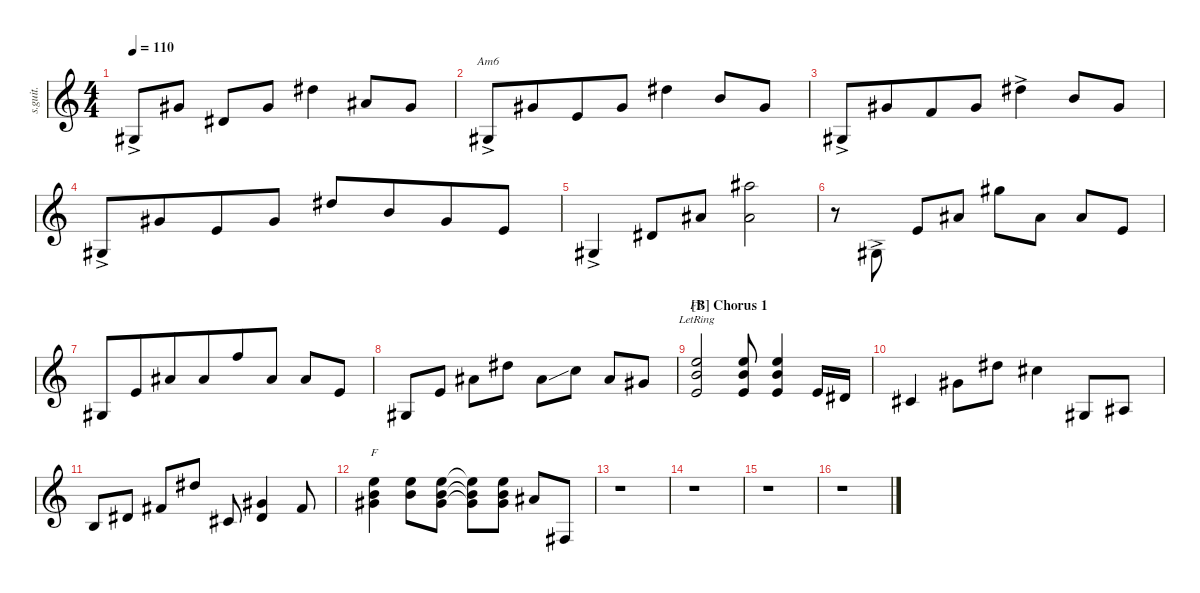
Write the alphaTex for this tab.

\defaultSystemsLayout 4
\hideDynamics
\bracketExtendMode nobrackets
\otherSystemsTrackNameOrientation horizontal
\track ("Steel Guitar" "s.guit.") {instrument acousticguitarsteel}
\staff {score}
\tuning (Eb4 Bb3 Gb3 Db3 Ab2 Eb2)
\chord ("Am6" x x x x 0 x) {showdiagram false showfingering false}
\chord ("F5" x x 10 10 8 x) {firstfret 8 showdiagram false showfingering false}
\chord ("F" 1 1 2 x x x) {showdiagram false showfingering false barre 1}
\ts (4 4)
\tempo 110
\clef g2
\ks aminor
0.5{ac acc #}.8{dy mf beam Up} 2.3{acc #}.8{beam Up} 2.4{acc #}.8{beam Up} 2.3{acc #}.8{beam Up} 0.1{acc #}.4{beam Down} 0.2{acc #}.8{beam Up} 2.3{acc #}.8{beam Up} |
0.5{ac acc #}.8{ch "Am6" beam Up beam merge} 2.3{acc #}.8{beam Up beam merge} 3.4.8{beam Up beam merge} 2.3{acc #}.8{beam Up} 0.1{acc #}.4{beam Down} 1.2.8{beam Up} 2.3{acc #}.8{beam Up} |
0.5{ac acc #}.8{beam Up beam merge} 2.3{acc #}.8{beam Up beam merge} 4.4.8{beam Up beam merge} 2.3{acc #}.8{beam Up} 0.1{ac acc #}.4{beam Down} 1.2.8{beam Up} 2.3{acc #}.8{beam Up} |
0.5{ac acc #}.8{beam Up beam merge} 2.3{acc #}.8{beam Up beam merge} 3.4.8{beam Up beam merge} 2.3{acc #}.8{beam Up} 0.1{acc #}.8{beam Up beam merge} 1.2.8{beam Up beam merge} 2.3{acc #}.8{beam Up beam merge} 3.4.8{beam Up} |
0.5{ac acc #}.4{beam Up} 2.4{acc #}.8{beam Up} 4.3{acc #}.8{beam Up} (7.1{acc #} 0.2{acc #}).2{beam Down} |
r.8{beam Down} 0.5{ac acc #}.8{beam Up} 3.4.8{beam Up} 4.3{acc #}.8{beam Up} 5.1{acc #}.8{beam Down} 0.2{acc #}.8{beam Down} 4.3{acc #}.8{beam Up} 3.4.8{beam Up} |
0.5{acc #}.8{beam Up beam merge} 3.4.8{beam Up beam merge} 4.3{acc #}.8{beam Up} 0.2{acc #}.8{beam Up beam merge} 2.1.8{beam Up beam merge} 0.2{acc #}.8{beam Up} 4.3{acc #}.8{beam Up} 3.4.8{beam Up} |
0.5{acc #}.8{beam Up} 3.4.8{beam Up} 4.3{acc #}.8{beam Down} 0.1{acc #}.8{beam Down} 4.3{ss acc #}.8{beam Down} 6.3.8{beam Down} 4.3{acc #}.8{beam Up} 2.3{acc #}.8{beam Up} |
\section ("B" "Chorus 1")
(8.5{lr} 10.4{lr} 10.3{lr}).2{ch "F5" beam Up} (8.5 10.4 10.3).8{beam Up} (8.5 10.4 10.3).4{beam Up} 8.5.16{beam Up} 7.5{acc #}.16{beam Up} |
0.4{acc #}.4{beam Up} 2.3{acc #}.8{beam Down} 0.1{acc #}.8{beam Down} 3.2{acc #}.4{beam Down} 0.5{acc #}.8{beam Up} 2.5{acc #}.8{beam Up} |
3.5.8{dy f beam Up} 2.4{acc #}.8{beam Up} 0.3{acc #}.8{beam Up} 0.1{acc #}.8{beam Up} 0.4{acc #}.8{beam Up} (2.4{acc #} 2.3{acc #}).4{beam Up} 0.3{acc #}.8{beam Up} |
(1.1 1.2 2.3{acc #}).4{ch "F" beam Down} (1.1 1.2).8{beam Down} (1.1 1.2 2.3{acc #}).8{beam Down} (2.3{t acc #} 1.2{t} 1.1{t}).8{beam Down} (1.1 1.2 2.3{acc #}).8{beam Down} 0.2{acc #}.8{beam Up} 3.6{acc #}.8{beam Up} |
r.1{beam Down} |
r.1{beam Down} |
r.1{beam Down} |
r.1{beam Down}
